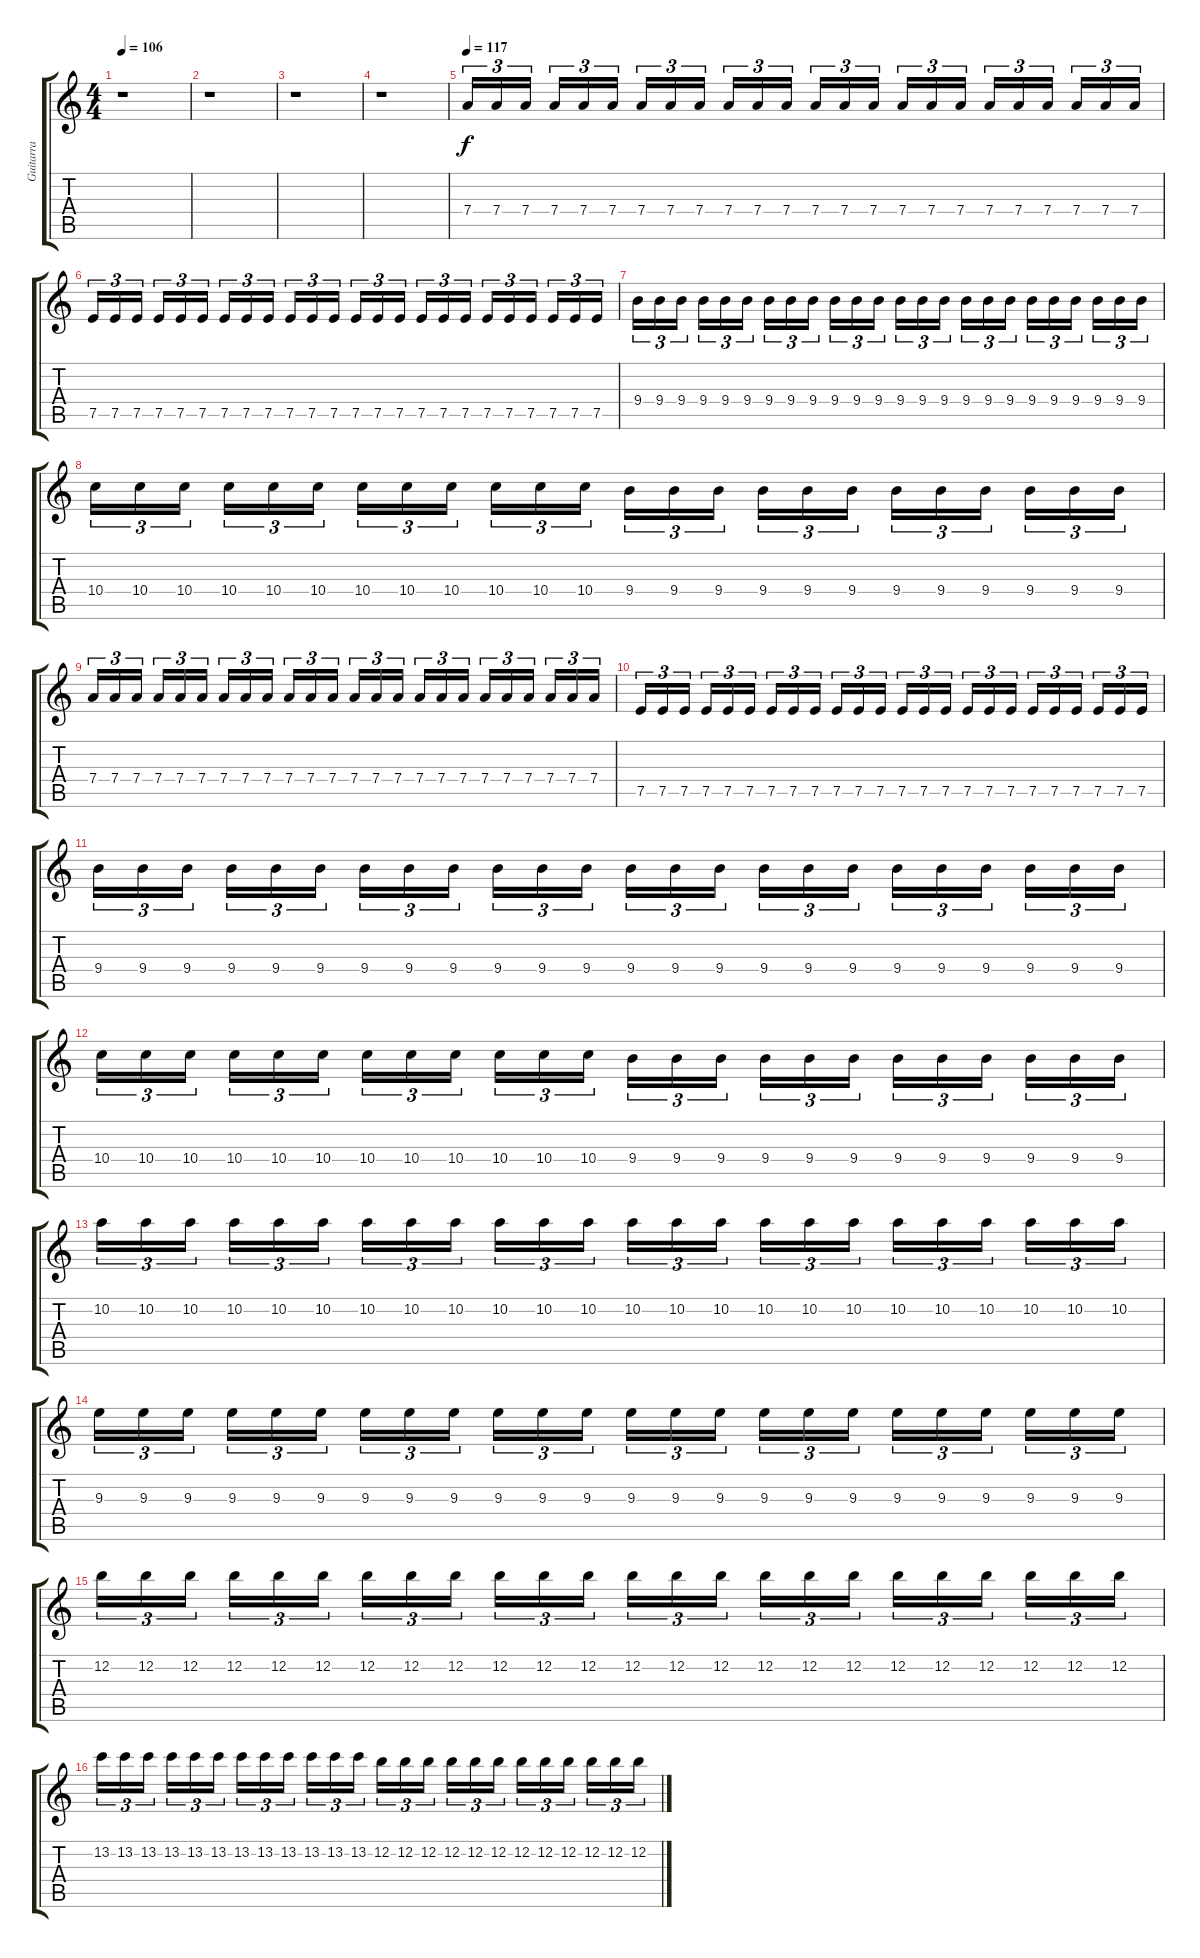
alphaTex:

\track ("Guitarra" "Guitarra") {instrument distortionguitar}
\staff {score tabs}
\tuning (E4 B3 G3 D3 A2 E2) {hide}
\ts (4 4)
\tempo 106
\clef g2
\ks c
r.1{dy f} |
r.1 |
r.1 |
r.1{volume 16} |
\tempo 117
7.4.16{tu (3 2)} 7.4.16{tu (3 2)} 7.4.16{tu (3 2)} 7.4.16{tu (3 2)} 7.4.16{tu (3 2)} 7.4.16{tu (3 2)} 7.4.16{tu (3 2)} 7.4.16{tu (3 2)} 7.4.16{tu (3 2)} 7.4.16{tu (3 2)} 7.4.16{tu (3 2)} 7.4.16{tu (3 2)} 7.4.16{tu (3 2)} 7.4.16{tu (3 2)} 7.4.16{tu (3 2)} 7.4.16{tu (3 2)} 7.4.16{tu (3 2)} 7.4.16{tu (3 2)} 7.4.16{tu (3 2)} 7.4.16{tu (3 2)} 7.4.16{tu (3 2)} 7.4.16{tu (3 2)} 7.4.16{tu (3 2)} 7.4.16{tu (3 2)} |
7.5.16{tu (3 2)} 7.5.16{tu (3 2)} 7.5.16{tu (3 2)} 7.5.16{tu (3 2)} 7.5.16{tu (3 2)} 7.5.16{tu (3 2)} 7.5.16{tu (3 2)} 7.5.16{tu (3 2)} 7.5.16{tu (3 2)} 7.5.16{tu (3 2)} 7.5.16{tu (3 2)} 7.5.16{tu (3 2)} 7.5.16{tu (3 2)} 7.5.16{tu (3 2)} 7.5.16{tu (3 2)} 7.5.16{tu (3 2)} 7.5.16{tu (3 2)} 7.5.16{tu (3 2)} 7.5.16{tu (3 2)} 7.5.16{tu (3 2)} 7.5.16{tu (3 2)} 7.5.16{tu (3 2)} 7.5.16{tu (3 2)} 7.5.16{tu (3 2)} |
9.4.16{tu (3 2)} 9.4.16{tu (3 2)} 9.4.16{tu (3 2)} 9.4.16{tu (3 2)} 9.4.16{tu (3 2)} 9.4.16{tu (3 2)} 9.4.16{tu (3 2)} 9.4.16{tu (3 2)} 9.4.16{tu (3 2)} 9.4.16{tu (3 2)} 9.4.16{tu (3 2)} 9.4.16{tu (3 2)} 9.4.16{tu (3 2)} 9.4.16{tu (3 2)} 9.4.16{tu (3 2)} 9.4.16{tu (3 2)} 9.4.16{tu (3 2)} 9.4.16{tu (3 2)} 9.4.16{tu (3 2)} 9.4.16{tu (3 2)} 9.4.16{tu (3 2)} 9.4.16{tu (3 2)} 9.4.16{tu (3 2)} 9.4.16{tu (3 2)} |
10.4.16{tu (3 2)} 10.4.16{tu (3 2)} 10.4.16{tu (3 2)} 10.4.16{tu (3 2)} 10.4.16{tu (3 2)} 10.4.16{tu (3 2)} 10.4.16{tu (3 2)} 10.4.16{tu (3 2)} 10.4.16{tu (3 2)} 10.4.16{tu (3 2)} 10.4.16{tu (3 2)} 10.4.16{tu (3 2)} 9.4.16{tu (3 2)} 9.4.16{tu (3 2)} 9.4.16{tu (3 2)} 9.4.16{tu (3 2)} 9.4.16{tu (3 2)} 9.4.16{tu (3 2)} 9.4.16{tu (3 2)} 9.4.16{tu (3 2)} 9.4.16{tu (3 2)} 9.4.16{tu (3 2)} 9.4.16{tu (3 2)} 9.4.16{tu (3 2)} |
7.4.16{tu (3 2)} 7.4.16{tu (3 2)} 7.4.16{tu (3 2)} 7.4.16{tu (3 2)} 7.4.16{tu (3 2)} 7.4.16{tu (3 2)} 7.4.16{tu (3 2)} 7.4.16{tu (3 2)} 7.4.16{tu (3 2)} 7.4.16{tu (3 2)} 7.4.16{tu (3 2)} 7.4.16{tu (3 2)} 7.4.16{tu (3 2)} 7.4.16{tu (3 2)} 7.4.16{tu (3 2)} 7.4.16{tu (3 2)} 7.4.16{tu (3 2)} 7.4.16{tu (3 2)} 7.4.16{tu (3 2)} 7.4.16{tu (3 2)} 7.4.16{tu (3 2)} 7.4.16{tu (3 2)} 7.4.16{tu (3 2)} 7.4.16{tu (3 2)} |
7.5.16{tu (3 2)} 7.5.16{tu (3 2)} 7.5.16{tu (3 2)} 7.5.16{tu (3 2)} 7.5.16{tu (3 2)} 7.5.16{tu (3 2)} 7.5.16{tu (3 2)} 7.5.16{tu (3 2)} 7.5.16{tu (3 2)} 7.5.16{tu (3 2)} 7.5.16{tu (3 2)} 7.5.16{tu (3 2)} 7.5.16{tu (3 2)} 7.5.16{tu (3 2)} 7.5.16{tu (3 2)} 7.5.16{tu (3 2)} 7.5.16{tu (3 2)} 7.5.16{tu (3 2)} 7.5.16{tu (3 2)} 7.5.16{tu (3 2)} 7.5.16{tu (3 2)} 7.5.16{tu (3 2)} 7.5.16{tu (3 2)} 7.5.16{tu (3 2)} |
9.4.16{tu (3 2)} 9.4.16{tu (3 2)} 9.4.16{tu (3 2)} 9.4.16{tu (3 2)} 9.4.16{tu (3 2)} 9.4.16{tu (3 2)} 9.4.16{tu (3 2)} 9.4.16{tu (3 2)} 9.4.16{tu (3 2)} 9.4.16{tu (3 2)} 9.4.16{tu (3 2)} 9.4.16{tu (3 2)} 9.4.16{tu (3 2)} 9.4.16{tu (3 2)} 9.4.16{tu (3 2)} 9.4.16{tu (3 2)} 9.4.16{tu (3 2)} 9.4.16{tu (3 2)} 9.4.16{tu (3 2)} 9.4.16{tu (3 2)} 9.4.16{tu (3 2)} 9.4.16{tu (3 2)} 9.4.16{tu (3 2)} 9.4.16{tu (3 2)} |
10.4.16{tu (3 2)} 10.4.16{tu (3 2)} 10.4.16{tu (3 2)} 10.4.16{tu (3 2)} 10.4.16{tu (3 2)} 10.4.16{tu (3 2)} 10.4.16{tu (3 2)} 10.4.16{tu (3 2)} 10.4.16{tu (3 2)} 10.4.16{tu (3 2)} 10.4.16{tu (3 2)} 10.4.16{tu (3 2)} 9.4.16{tu (3 2)} 9.4.16{tu (3 2)} 9.4.16{tu (3 2)} 9.4.16{tu (3 2)} 9.4.16{tu (3 2)} 9.4.16{tu (3 2)} 9.4.16{tu (3 2)} 9.4.16{tu (3 2)} 9.4.16{tu (3 2)} 9.4.16{tu (3 2)} 9.4.16{tu (3 2)} 9.4.16{tu (3 2)} |
10.2.16{tu (3 2)} 10.2.16{tu (3 2)} 10.2.16{tu (3 2)} 10.2.16{tu (3 2)} 10.2.16{tu (3 2)} 10.2.16{tu (3 2)} 10.2.16{tu (3 2)} 10.2.16{tu (3 2)} 10.2.16{tu (3 2)} 10.2.16{tu (3 2)} 10.2.16{tu (3 2)} 10.2.16{tu (3 2)} 10.2.16{tu (3 2)} 10.2.16{tu (3 2)} 10.2.16{tu (3 2)} 10.2.16{tu (3 2)} 10.2.16{tu (3 2)} 10.2.16{tu (3 2)} 10.2.16{tu (3 2)} 10.2.16{tu (3 2)} 10.2.16{tu (3 2)} 10.2.16{tu (3 2)} 10.2.16{tu (3 2)} 10.2.16{tu (3 2)} |
9.3.16{tu (3 2)} 9.3.16{tu (3 2)} 9.3.16{tu (3 2)} 9.3.16{tu (3 2)} 9.3.16{tu (3 2)} 9.3.16{tu (3 2)} 9.3.16{tu (3 2)} 9.3.16{tu (3 2)} 9.3.16{tu (3 2)} 9.3.16{tu (3 2)} 9.3.16{tu (3 2)} 9.3.16{tu (3 2)} 9.3.16{tu (3 2)} 9.3.16{tu (3 2)} 9.3.16{tu (3 2)} 9.3.16{tu (3 2)} 9.3.16{tu (3 2)} 9.3.16{tu (3 2)} 9.3.16{tu (3 2)} 9.3.16{tu (3 2)} 9.3.16{tu (3 2)} 9.3.16{tu (3 2)} 9.3.16{tu (3 2)} 9.3.16{tu (3 2)} |
12.2.16{tu (3 2)} 12.2.16{tu (3 2)} 12.2.16{tu (3 2)} 12.2.16{tu (3 2)} 12.2.16{tu (3 2)} 12.2.16{tu (3 2)} 12.2.16{tu (3 2)} 12.2.16{tu (3 2)} 12.2.16{tu (3 2)} 12.2.16{tu (3 2)} 12.2.16{tu (3 2)} 12.2.16{tu (3 2)} 12.2.16{tu (3 2)} 12.2.16{tu (3 2)} 12.2.16{tu (3 2)} 12.2.16{tu (3 2)} 12.2.16{tu (3 2)} 12.2.16{tu (3 2)} 12.2.16{tu (3 2)} 12.2.16{tu (3 2)} 12.2.16{tu (3 2)} 12.2.16{tu (3 2)} 12.2.16{tu (3 2)} 12.2.16{tu (3 2)} |
13.2.16{tu (3 2)} 13.2.16{tu (3 2)} 13.2.16{tu (3 2)} 13.2.16{tu (3 2)} 13.2.16{tu (3 2)} 13.2.16{tu (3 2)} 13.2.16{tu (3 2)} 13.2.16{tu (3 2)} 13.2.16{tu (3 2)} 13.2.16{tu (3 2)} 13.2.16{tu (3 2)} 13.2.16{tu (3 2)} 12.2.16{tu (3 2)} 12.2.16{tu (3 2)} 12.2.16{tu (3 2)} 12.2.16{tu (3 2)} 12.2.16{tu (3 2)} 12.2.16{tu (3 2)} 12.2.16{tu (3 2)} 12.2.16{tu (3 2)} 12.2.16{tu (3 2)} 12.2.16{tu (3 2)} 12.2.16{tu (3 2)} 12.2.16{tu (3 2)}
